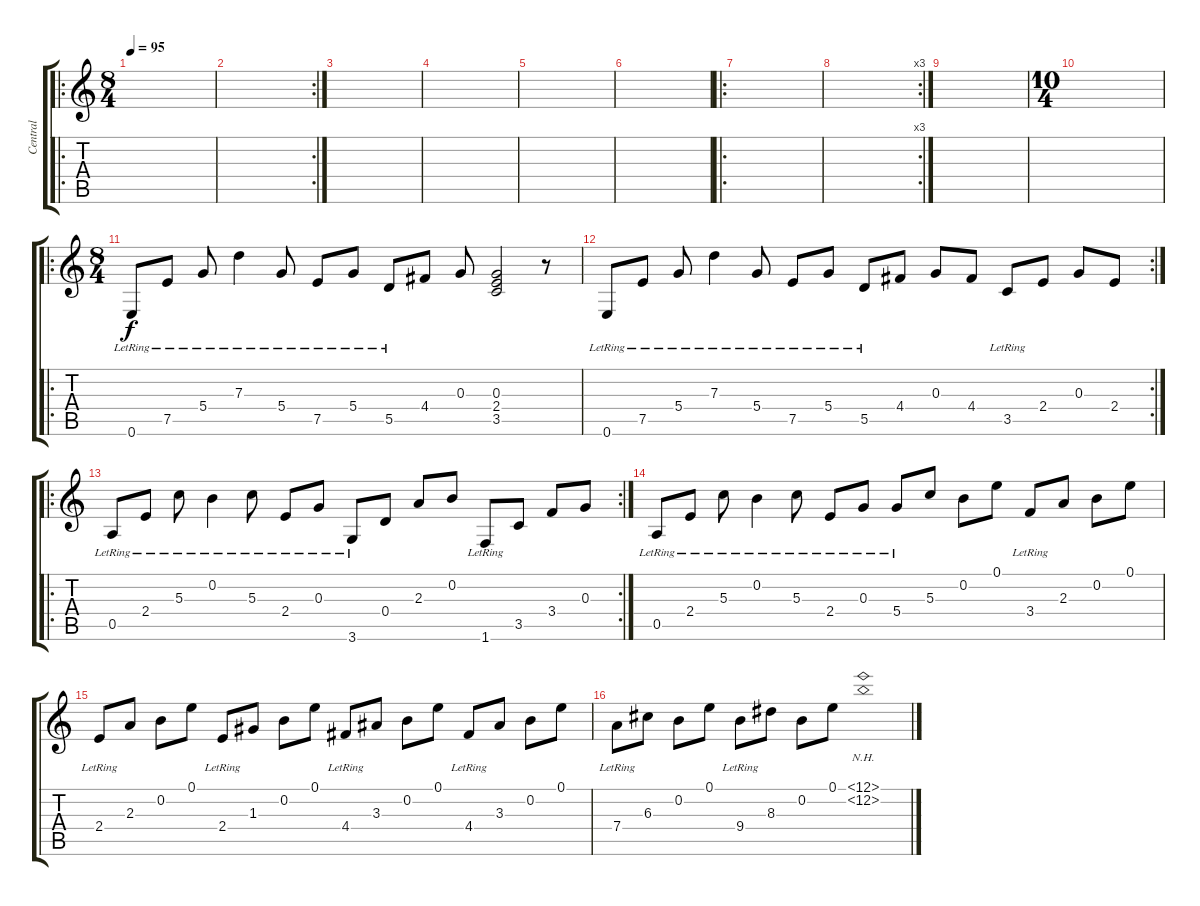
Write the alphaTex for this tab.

\track ("Central" "Central") {instrument acousticguitarsteel}
\staff {score tabs}
\tuning (E4 B3 G3 D3 A2 E2) {hide}
\ro
\ts (8 4)
\tempo 95
\clef g2
\ks c
|
\rc 2
|
|
|
|
|
\ro
|
\rc 3
|
|
\ts (10 4)
|
\ro
\ts (8 4)
0.6{lr}.8 7.5{lr}.8 5.4{lr}.8 7.3{lr}.4 5.4{lr}.8 7.5{lr}.8 5.4{lr}.8 5.5{lr}.8 4.4.8 0.3.8 (0.3 2.4 3.5).2 r.8 |
\rc 2
0.6{lr}.8 7.5{lr}.8 5.4{lr}.8 7.3{lr}.4 5.4{lr}.8 7.5{lr}.8 5.4{lr}.8 5.5{lr}.8 4.4.8 0.3.8 4.4.8 3.5{lr}.8 2.4.8 0.3.8 2.4.8 |
\ro
\rc 2
0.5{lr}.8 2.4{lr}.8 5.3{lr}.8 0.2{lr}.4 5.3{lr}.8 2.4{lr}.8 0.3{lr}.8 3.6{lr}.8 0.4.8 2.3.8 0.2.8 1.6{lr}.8 3.5.8 3.4.8 0.3.8 |
0.5{lr}.8 2.4{lr}.8 5.3{lr}.8 0.2{lr}.4 5.3{lr}.8 2.4{lr}.8 0.3{lr}.8 5.4{lr}.8 5.3.8 0.2.8 0.1.8 3.4{lr}.8 2.3.8 0.2.8 0.1.8 |
2.4{lr}.8 2.3.8 0.2.8 0.1.8 2.4{lr}.8 1.3.8 0.2.8 0.1.8 4.4{lr}.8 3.3.8 0.2.8 0.1.8 4.4{lr}.8 3.3.8 0.2.8 0.1.8 |
7.4{lr}.8 6.3.8 0.2.8 0.1.8 9.4{lr}.8 8.3.8 0.2.8 0.1.8 (12.1{nh} 12.2{nh}).1
